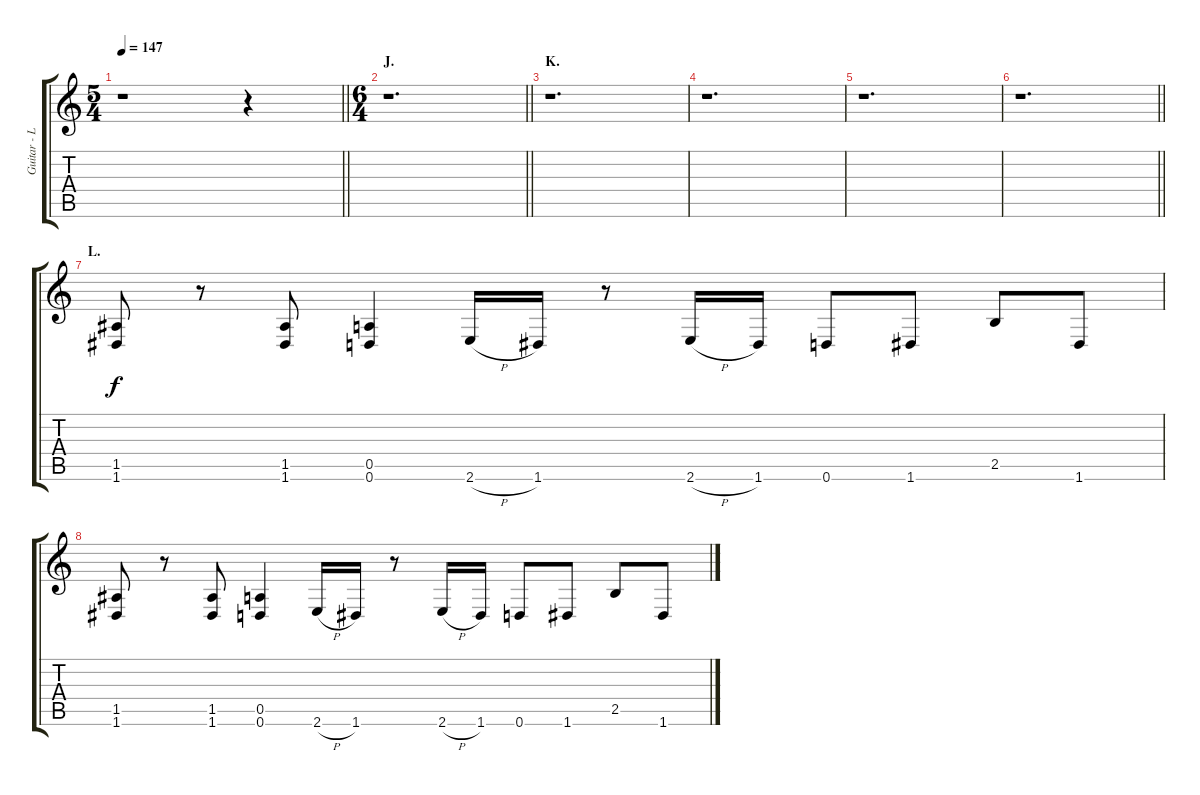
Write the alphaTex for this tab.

\track ("Guitar - Left (Aux.)" "Guitar - L") {instrument distortionguitar}
\staff {score tabs}
\tuning (E4 B3 G3 D3 A2 D2) {hide}
\ts (5 4)
\tempo 147
\clef g2
\barLineRight lightlight
\ks c
r.1{dy f} r.4 |
\ts (6 4)
\section ("" "J.")
\barLineRight lightlight
r.1{d} |
\section ("" "K.")
r.1{d} |
r.1{d} |
r.1{d} |
\barLineRight lightlight
r.1{d} |
\section ("" "L.")
(1.5 1.6).8 r.8 (1.5 1.6).8 (0.5 0.6).4 2.6{h}.16 1.6.16 r.8 2.6{h}.16 1.6.16 0.6.8 1.6.8 2.5.8 1.6.8 |
(1.5 1.6).8 r.8 (1.5 1.6).8 (0.5 0.6).4 2.6{h}.16 1.6.16 r.8 2.6{h}.16 1.6.16 0.6.8 1.6.8 2.5.8 1.6.8
